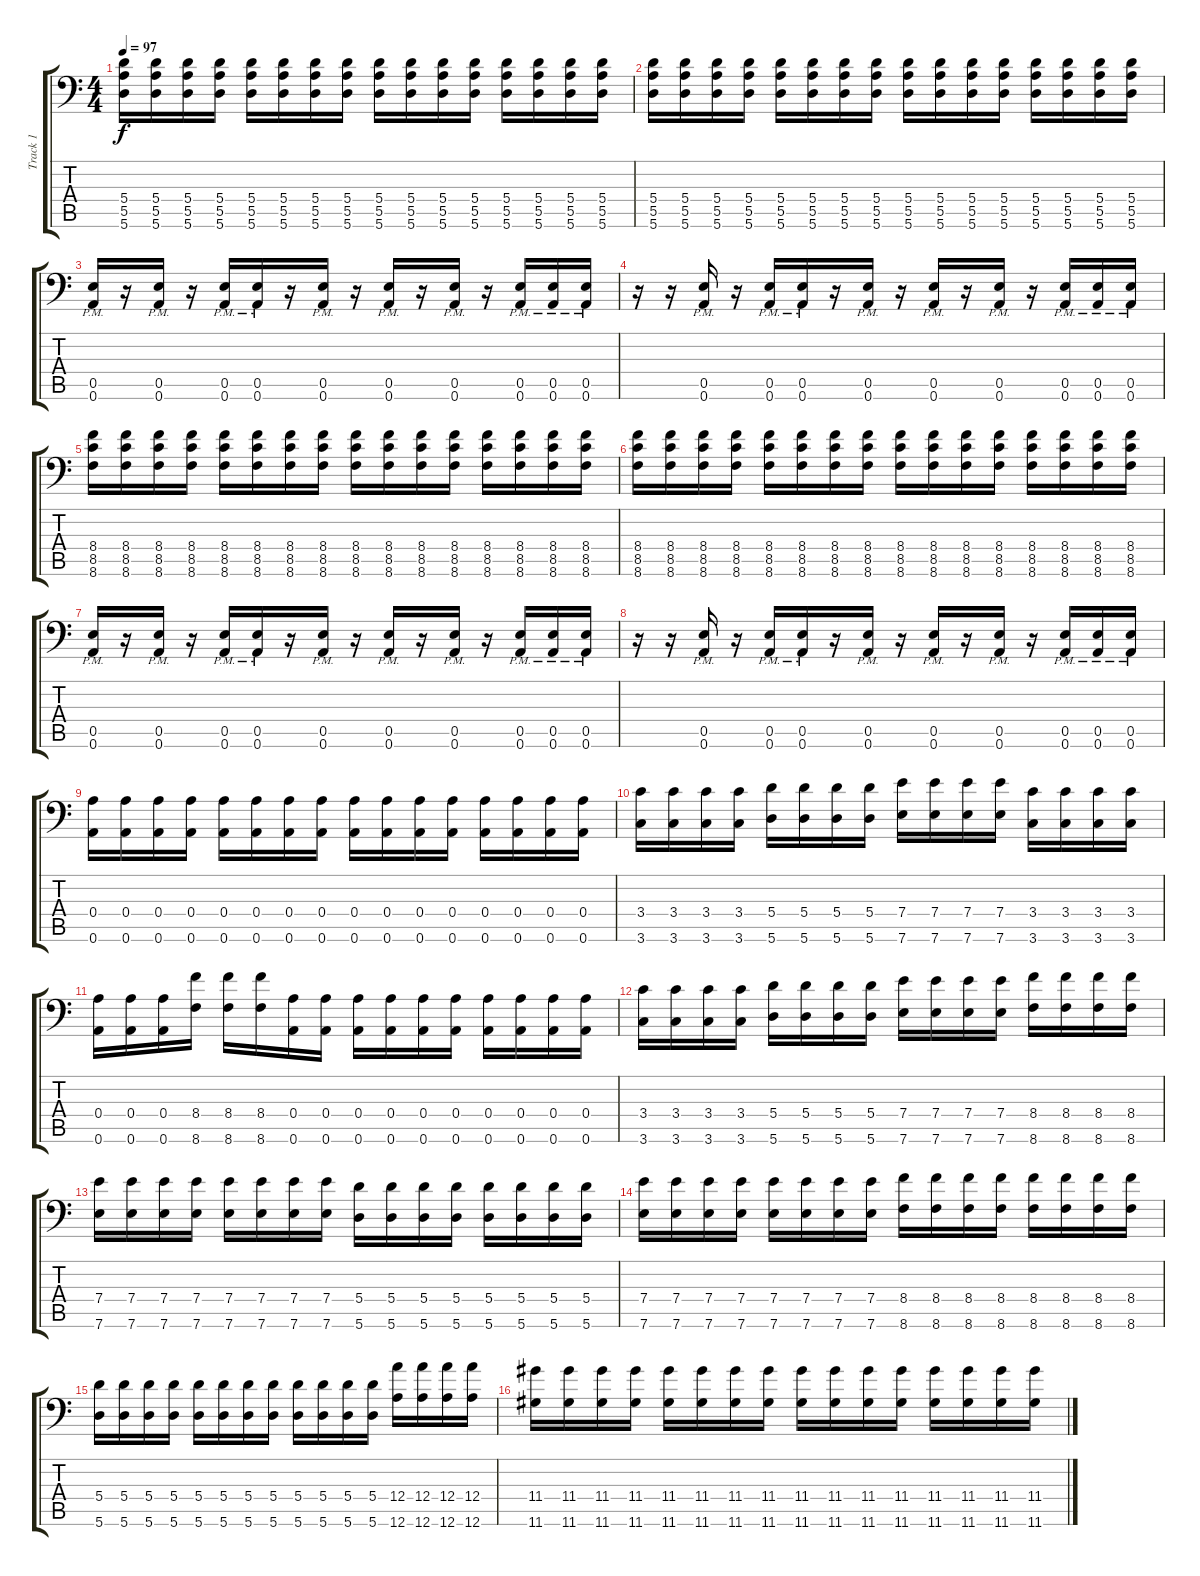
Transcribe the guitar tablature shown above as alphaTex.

\track ("Track 1" "Track 1") {instrument overdrivenguitar}
\staff {score tabs}
\tuning (B3 Gb3 D3 A2 E2 A1) {hide}
\ts (4 4)
\tempo 97
\clef f4
\ks c
(5.4 5.5 5.6).16{dy f} (5.4 5.5 5.6).16 (5.4 5.5 5.6).16 (5.4 5.5 5.6).16 (5.4 5.5 5.6).16 (5.4 5.5 5.6).16 (5.4 5.5 5.6).16 (5.4 5.5 5.6).16 (5.4 5.5 5.6).16 (5.4 5.5 5.6).16 (5.4 5.5 5.6).16 (5.4 5.5 5.6).16 (5.4 5.5 5.6).16 (5.4 5.5 5.6).16 (5.4 5.5 5.6).16 (5.4 5.5 5.6).16 |
(5.4 5.5 5.6).16 (5.4 5.5 5.6).16 (5.4 5.5 5.6).16 (5.4 5.5 5.6).16 (5.4 5.5 5.6).16 (5.4 5.5 5.6).16 (5.4 5.5 5.6).16 (5.4 5.5 5.6).16 (5.4 5.5 5.6).16 (5.4 5.5 5.6).16 (5.4 5.5 5.6).16 (5.4 5.5 5.6).16 (5.4 5.5 5.6).16 (5.4 5.5 5.6).16 (5.4 5.5 5.6).16 (5.4 5.5 5.6).16 |
(0.5{pm} 0.6{pm}).16 r.16 (0.5{pm} 0.6{pm}).16 r.16 (0.5{pm} 0.6{pm}).16 (0.5{pm} 0.6{pm}).16 r.16 (0.5{pm} 0.6{pm}).16 r.16 (0.5{pm} 0.6{pm}).16 r.16 (0.5{pm} 0.6{pm}).16 r.16 (0.5{pm} 0.6{pm}).16 (0.5{pm} 0.6{pm}).16 (0.5{pm} 0.6{pm}).16 |
r.16 r.16 (0.5{pm} 0.6{pm}).16 r.16 (0.5{pm} 0.6{pm}).16 (0.5{pm} 0.6{pm}).16 r.16 (0.5{pm} 0.6{pm}).16 r.16 (0.5{pm} 0.6{pm}).16 r.16 (0.5{pm} 0.6{pm}).16 r.16 (0.5{pm} 0.6{pm}).16 (0.5{pm} 0.6{pm}).16 (0.5{pm} 0.6{pm}).16 |
(8.4 8.5 8.6).16 (8.4 8.5 8.6).16 (8.4 8.5 8.6).16 (8.4 8.5 8.6).16 (8.4 8.5 8.6).16 (8.4 8.5 8.6).16 (8.4 8.5 8.6).16 (8.4 8.5 8.6).16 (8.4 8.5 8.6).16 (8.4 8.5 8.6).16 (8.4 8.5 8.6).16 (8.4 8.5 8.6).16 (8.4 8.5 8.6).16 (8.4 8.5 8.6).16 (8.4 8.5 8.6).16 (8.4 8.5 8.6).16 |
(8.4 8.5 8.6).16 (8.4 8.5 8.6).16 (8.4 8.5 8.6).16 (8.4 8.5 8.6).16 (8.4 8.5 8.6).16 (8.4 8.5 8.6).16 (8.4 8.5 8.6).16 (8.4 8.5 8.6).16 (8.4 8.5 8.6).16 (8.4 8.5 8.6).16 (8.4 8.5 8.6).16 (8.4 8.5 8.6).16 (8.4 8.5 8.6).16 (8.4 8.5 8.6).16 (8.4 8.5 8.6).16 (8.4 8.5 8.6).16 |
(0.5{pm} 0.6{pm}).16 r.16 (0.5{pm} 0.6{pm}).16 r.16 (0.5{pm} 0.6{pm}).16 (0.5{pm} 0.6{pm}).16 r.16 (0.5{pm} 0.6{pm}).16 r.16 (0.5{pm} 0.6{pm}).16 r.16 (0.5{pm} 0.6{pm}).16 r.16 (0.5{pm} 0.6{pm}).16 (0.5{pm} 0.6{pm}).16 (0.5{pm} 0.6{pm}).16 |
r.16 r.16 (0.5{pm} 0.6{pm}).16 r.16 (0.5{pm} 0.6{pm}).16 (0.5{pm} 0.6{pm}).16 r.16 (0.5{pm} 0.6{pm}).16 r.16 (0.5{pm} 0.6{pm}).16 r.16 (0.5{pm} 0.6{pm}).16 r.16 (0.5{pm} 0.6{pm}).16 (0.5{pm} 0.6{pm}).16 (0.5{pm} 0.6{pm}).16 |
(0.4 0.6).16 (0.4 0.6).16 (0.4 0.6).16 (0.4 0.6).16 (0.4 0.6).16 (0.4 0.6).16 (0.4 0.6).16 (0.4 0.6).16 (0.4 0.6).16 (0.4 0.6).16 (0.4 0.6).16 (0.4 0.6).16 (0.4 0.6).16 (0.4 0.6).16 (0.4 0.6).16 (0.4 0.6).16 |
(3.4 3.6).16 (3.4 3.6).16 (3.4 3.6).16 (3.4 3.6).16 (5.4 5.6).16 (5.4 5.6).16 (5.4 5.6).16 (5.4 5.6).16 (7.4 7.6).16 (7.4 7.6).16 (7.4 7.6).16 (7.4 7.6).16 (3.4 3.6).16 (3.4 3.6).16 (3.4 3.6).16 (3.4 3.6).16 |
(0.4 0.6).16 (0.4 0.6).16 (0.4 0.6).16 (8.4 8.6).16 (8.4 8.6).16 (8.4 8.6).16 (0.4 0.6).16 (0.4 0.6).16 (0.4 0.6).16 (0.4 0.6).16 (0.4 0.6).16 (0.4 0.6).16 (0.4 0.6).16 (0.4 0.6).16 (0.4 0.6).16 (0.4 0.6).16 |
(3.4 3.6).16 (3.4 3.6).16 (3.4 3.6).16 (3.4 3.6).16 (5.4 5.6).16 (5.4 5.6).16 (5.4 5.6).16 (5.4 5.6).16 (7.4 7.6).16 (7.4 7.6).16 (7.4 7.6).16 (7.4 7.6).16 (8.4 8.6).16 (8.4 8.6).16 (8.4 8.6).16 (8.4 8.6).16 |
(7.4 7.6).16 (7.4 7.6).16 (7.4 7.6).16 (7.4 7.6).16 (7.4 7.6).16 (7.4 7.6).16 (7.4 7.6).16 (7.4 7.6).16 (5.4 5.6).16 (5.4 5.6).16 (5.4 5.6).16 (5.4 5.6).16 (5.4 5.6).16 (5.4 5.6).16 (5.4 5.6).16 (5.4 5.6).16 |
(7.4 7.6).16 (7.4 7.6).16 (7.4 7.6).16 (7.4 7.6).16 (7.4 7.6).16 (7.4 7.6).16 (7.4 7.6).16 (7.4 7.6).16 (8.4 8.6).16 (8.4 8.6).16 (8.4 8.6).16 (8.4 8.6).16 (8.4 8.6).16 (8.4 8.6).16 (8.4 8.6).16 (8.4 8.6).16 |
(5.4 5.6).16 (5.4 5.6).16 (5.4 5.6).16 (5.4 5.6).16 (5.4 5.6).16 (5.4 5.6).16 (5.4 5.6).16 (5.4 5.6).16 (5.4 5.6).16 (5.4 5.6).16 (5.4 5.6).16 (5.4 5.6).16 (12.4 12.6).16 (12.4 12.6).16 (12.4 12.6).16 (12.4 12.6).16 |
(11.4 11.6).16 (11.4 11.6).16 (11.4 11.6).16 (11.4 11.6).16 (11.4 11.6).16 (11.4 11.6).16 (11.4 11.6).16 (11.4 11.6).16 (11.4 11.6).16 (11.4 11.6).16 (11.4 11.6).16 (11.4 11.6).16 (11.4 11.6).16 (11.4 11.6).16 (11.4 11.6).16 (11.4 11.6).16
